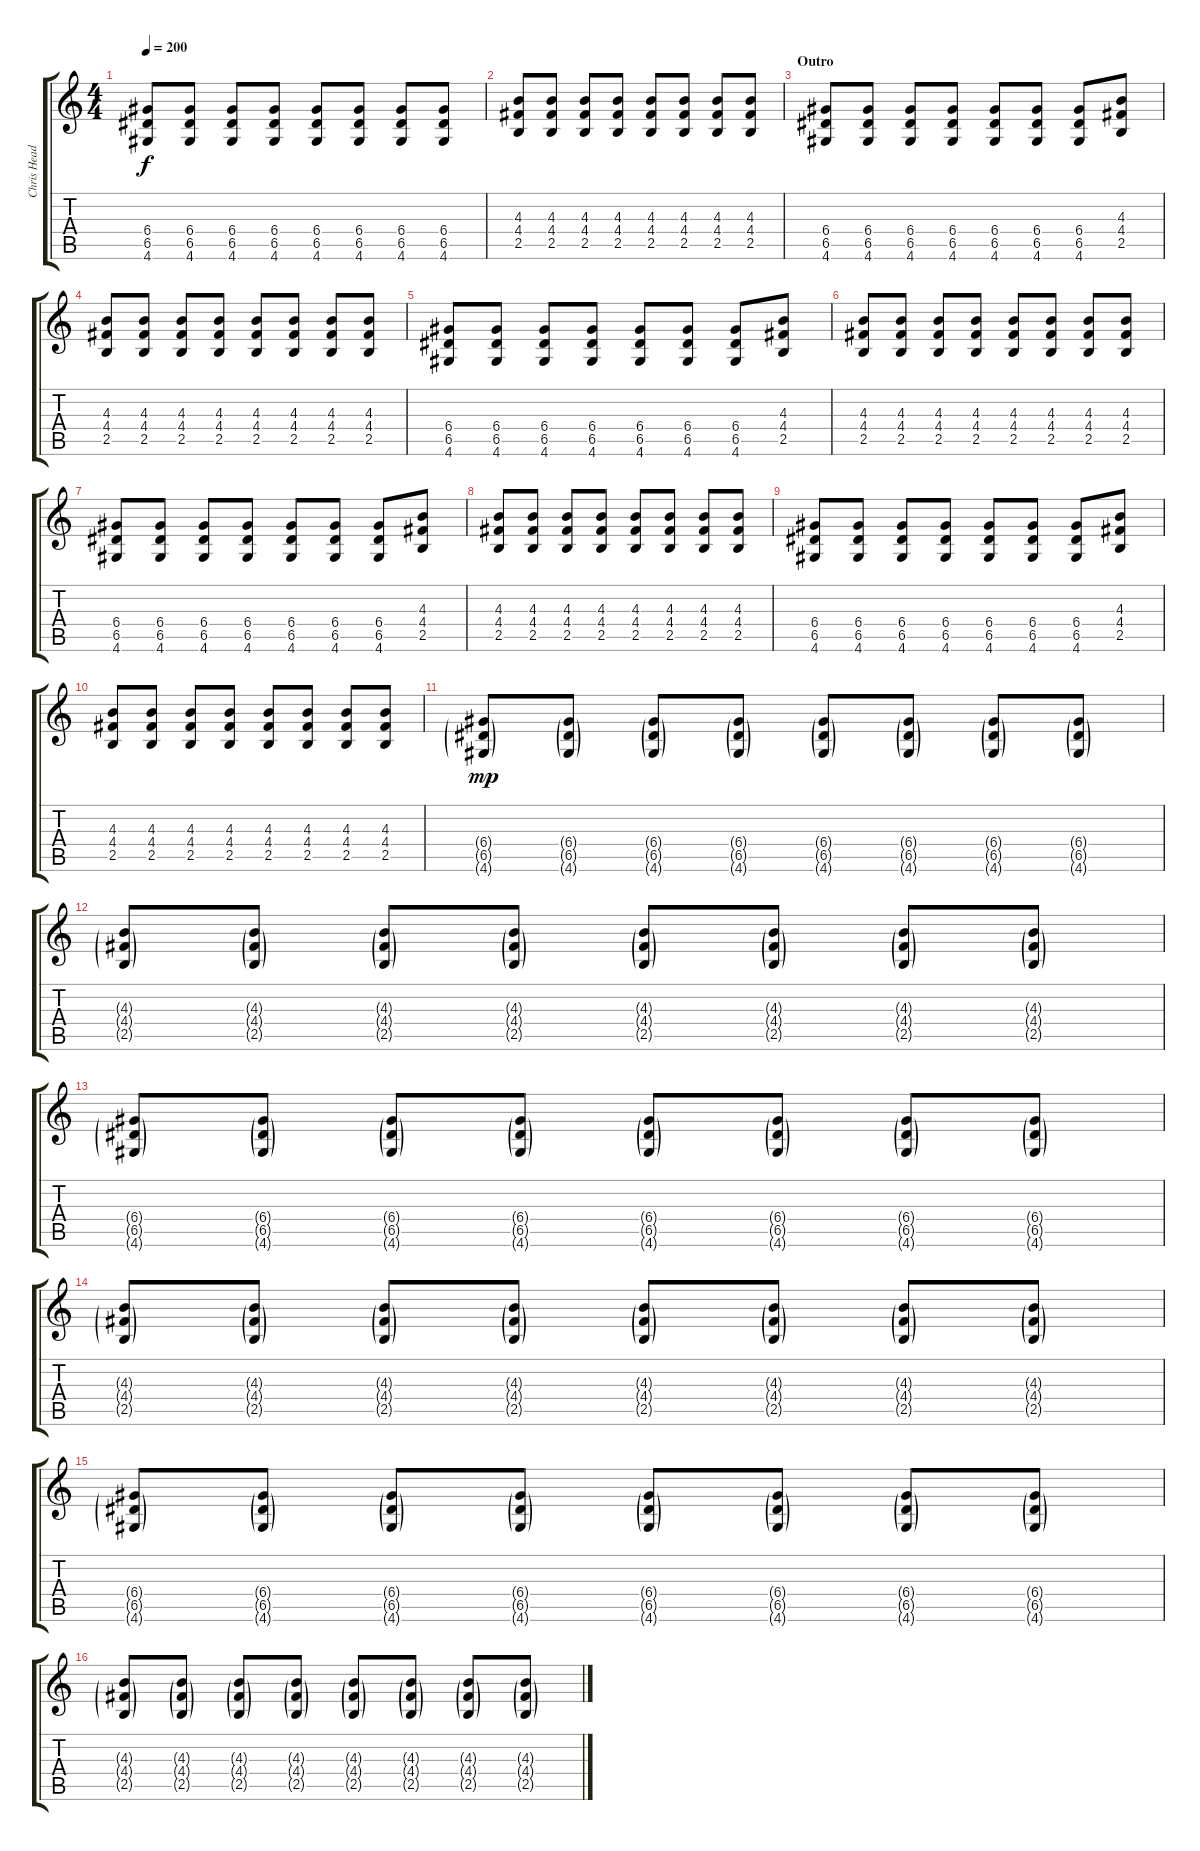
\track ("Chris Head (Guitar)" "Chris Head") {instrument distortionguitar}
\staff {score tabs}
\tuning (E4 B3 G3 D3 A2 E2) {hide}
\ts (4 4)
\tempo 200
\clef g2
\ks c
(6.4 6.5 4.6).8{dy f} (6.4 6.5 4.6).8 (6.4 6.5 4.6).8 (6.4 6.5 4.6).8 (6.4 6.5 4.6).8 (6.4 6.5 4.6).8 (6.4 6.5 4.6).8 (6.4 6.5 4.6).8 |
(4.3 4.4 2.5).8 (4.3 4.4 2.5).8 (4.3 4.4 2.5).8 (4.3 4.4 2.5).8 (4.3 4.4 2.5).8 (4.3 4.4 2.5).8 (4.3 4.4 2.5).8 (4.3 4.4 2.5).8 |
\section ("" "Outro")
(6.4 6.5 4.6).8 (6.4 6.5 4.6).8 (6.4 6.5 4.6).8 (6.4 6.5 4.6).8 (6.4 6.5 4.6).8 (6.4 6.5 4.6).8 (6.4 6.5 4.6).8 (4.3 4.4 2.5).8 |
(4.3 4.4 2.5).8 (4.3 4.4 2.5).8 (4.3 4.4 2.5).8 (4.3 4.4 2.5).8 (4.3 4.4 2.5).8 (4.3 4.4 2.5).8 (4.3 4.4 2.5).8 (4.3 4.4 2.5).8 |
(6.4 6.5 4.6).8 (6.4 6.5 4.6).8 (6.4 6.5 4.6).8 (6.4 6.5 4.6).8 (6.4 6.5 4.6).8 (6.4 6.5 4.6).8 (6.4 6.5 4.6).8 (4.3 4.4 2.5).8 |
(4.3 4.4 2.5).8 (4.3 4.4 2.5).8 (4.3 4.4 2.5).8 (4.3 4.4 2.5).8 (4.3 4.4 2.5).8 (4.3 4.4 2.5).8 (4.3 4.4 2.5).8 (4.3 4.4 2.5).8 |
(6.4 6.5 4.6).8 (6.4 6.5 4.6).8 (6.4 6.5 4.6).8 (6.4 6.5 4.6).8 (6.4 6.5 4.6).8 (6.4 6.5 4.6).8 (6.4 6.5 4.6).8 (4.3 4.4 2.5).8 |
(4.3 4.4 2.5).8 (4.3 4.4 2.5).8 (4.3 4.4 2.5).8 (4.3 4.4 2.5).8 (4.3 4.4 2.5).8 (4.3 4.4 2.5).8 (4.3 4.4 2.5).8 (4.3 4.4 2.5).8 |
(6.4 6.5 4.6).8 (6.4 6.5 4.6).8 (6.4 6.5 4.6).8 (6.4 6.5 4.6).8 (6.4 6.5 4.6).8 (6.4 6.5 4.6).8 (6.4 6.5 4.6).8 (4.3 4.4 2.5).8 |
(4.3 4.4 2.5).8 (4.3 4.4 2.5).8 (4.3 4.4 2.5).8 (4.3 4.4 2.5).8 (4.3 4.4 2.5).8 (4.3 4.4 2.5).8 (4.3 4.4 2.5).8 (4.3 4.4 2.5).8 |
(6.4{g} 6.5{g} 4.6{g}).8{dy mp} (6.4{g} 6.5{g} 4.6{g}).8 (6.4{g} 6.5{g} 4.6{g}).8 (6.4{g} 6.5{g} 4.6{g}).8 (6.4{g} 6.5{g} 4.6{g}).8 (6.4{g} 6.5{g} 4.6{g}).8 (6.4{g} 6.5{g} 4.6{g}).8 (6.4{g} 6.5{g} 4.6{g}).8 |
(4.3{g} 4.4{g} 2.5{g}).8 (4.3{g} 4.4{g} 2.5{g}).8 (4.3{g} 4.4{g} 2.5{g}).8 (4.3{g} 4.4{g} 2.5{g}).8 (4.3{g} 4.4{g} 2.5{g}).8 (4.3{g} 4.4{g} 2.5{g}).8 (4.3{g} 4.4{g} 2.5{g}).8 (4.3{g} 4.4{g} 2.5{g}).8 |
(6.4{g} 6.5{g} 4.6{g}).8 (6.4{g} 6.5{g} 4.6{g}).8 (6.4{g} 6.5{g} 4.6{g}).8 (6.4{g} 6.5{g} 4.6{g}).8 (6.4{g} 6.5{g} 4.6{g}).8 (6.4{g} 6.5{g} 4.6{g}).8 (6.4{g} 6.5{g} 4.6{g}).8 (6.4{g} 6.5{g} 4.6{g}).8 |
(4.3{g} 4.4{g} 2.5{g}).8 (4.3{g} 4.4{g} 2.5{g}).8 (4.3{g} 4.4{g} 2.5{g}).8 (4.3{g} 4.4{g} 2.5{g}).8 (4.3{g} 4.4{g} 2.5{g}).8 (4.3{g} 4.4{g} 2.5{g}).8 (4.3{g} 4.4{g} 2.5{g}).8 (4.3{g} 4.4{g} 2.5{g}).8 |
(6.4{g} 6.5{g} 4.6{g}).8 (6.4{g} 6.5{g} 4.6{g}).8 (6.4{g} 6.5{g} 4.6{g}).8 (6.4{g} 6.5{g} 4.6{g}).8 (6.4{g} 6.5{g} 4.6{g}).8 (6.4{g} 6.5{g} 4.6{g}).8 (6.4{g} 6.5{g} 4.6{g}).8 (6.4{g} 6.5{g} 4.6{g}).8 |
(4.3{g} 4.4{g} 2.5{g}).8 (4.3{g} 4.4{g} 2.5{g}).8 (4.3{g} 4.4{g} 2.5{g}).8 (4.3{g} 4.4{g} 2.5{g}).8 (4.3{g} 4.4{g} 2.5{g}).8 (4.3{g} 4.4{g} 2.5{g}).8 (4.3{g} 4.4{g} 2.5{g}).8 (4.3{g} 4.4{g} 2.5{g}).8
